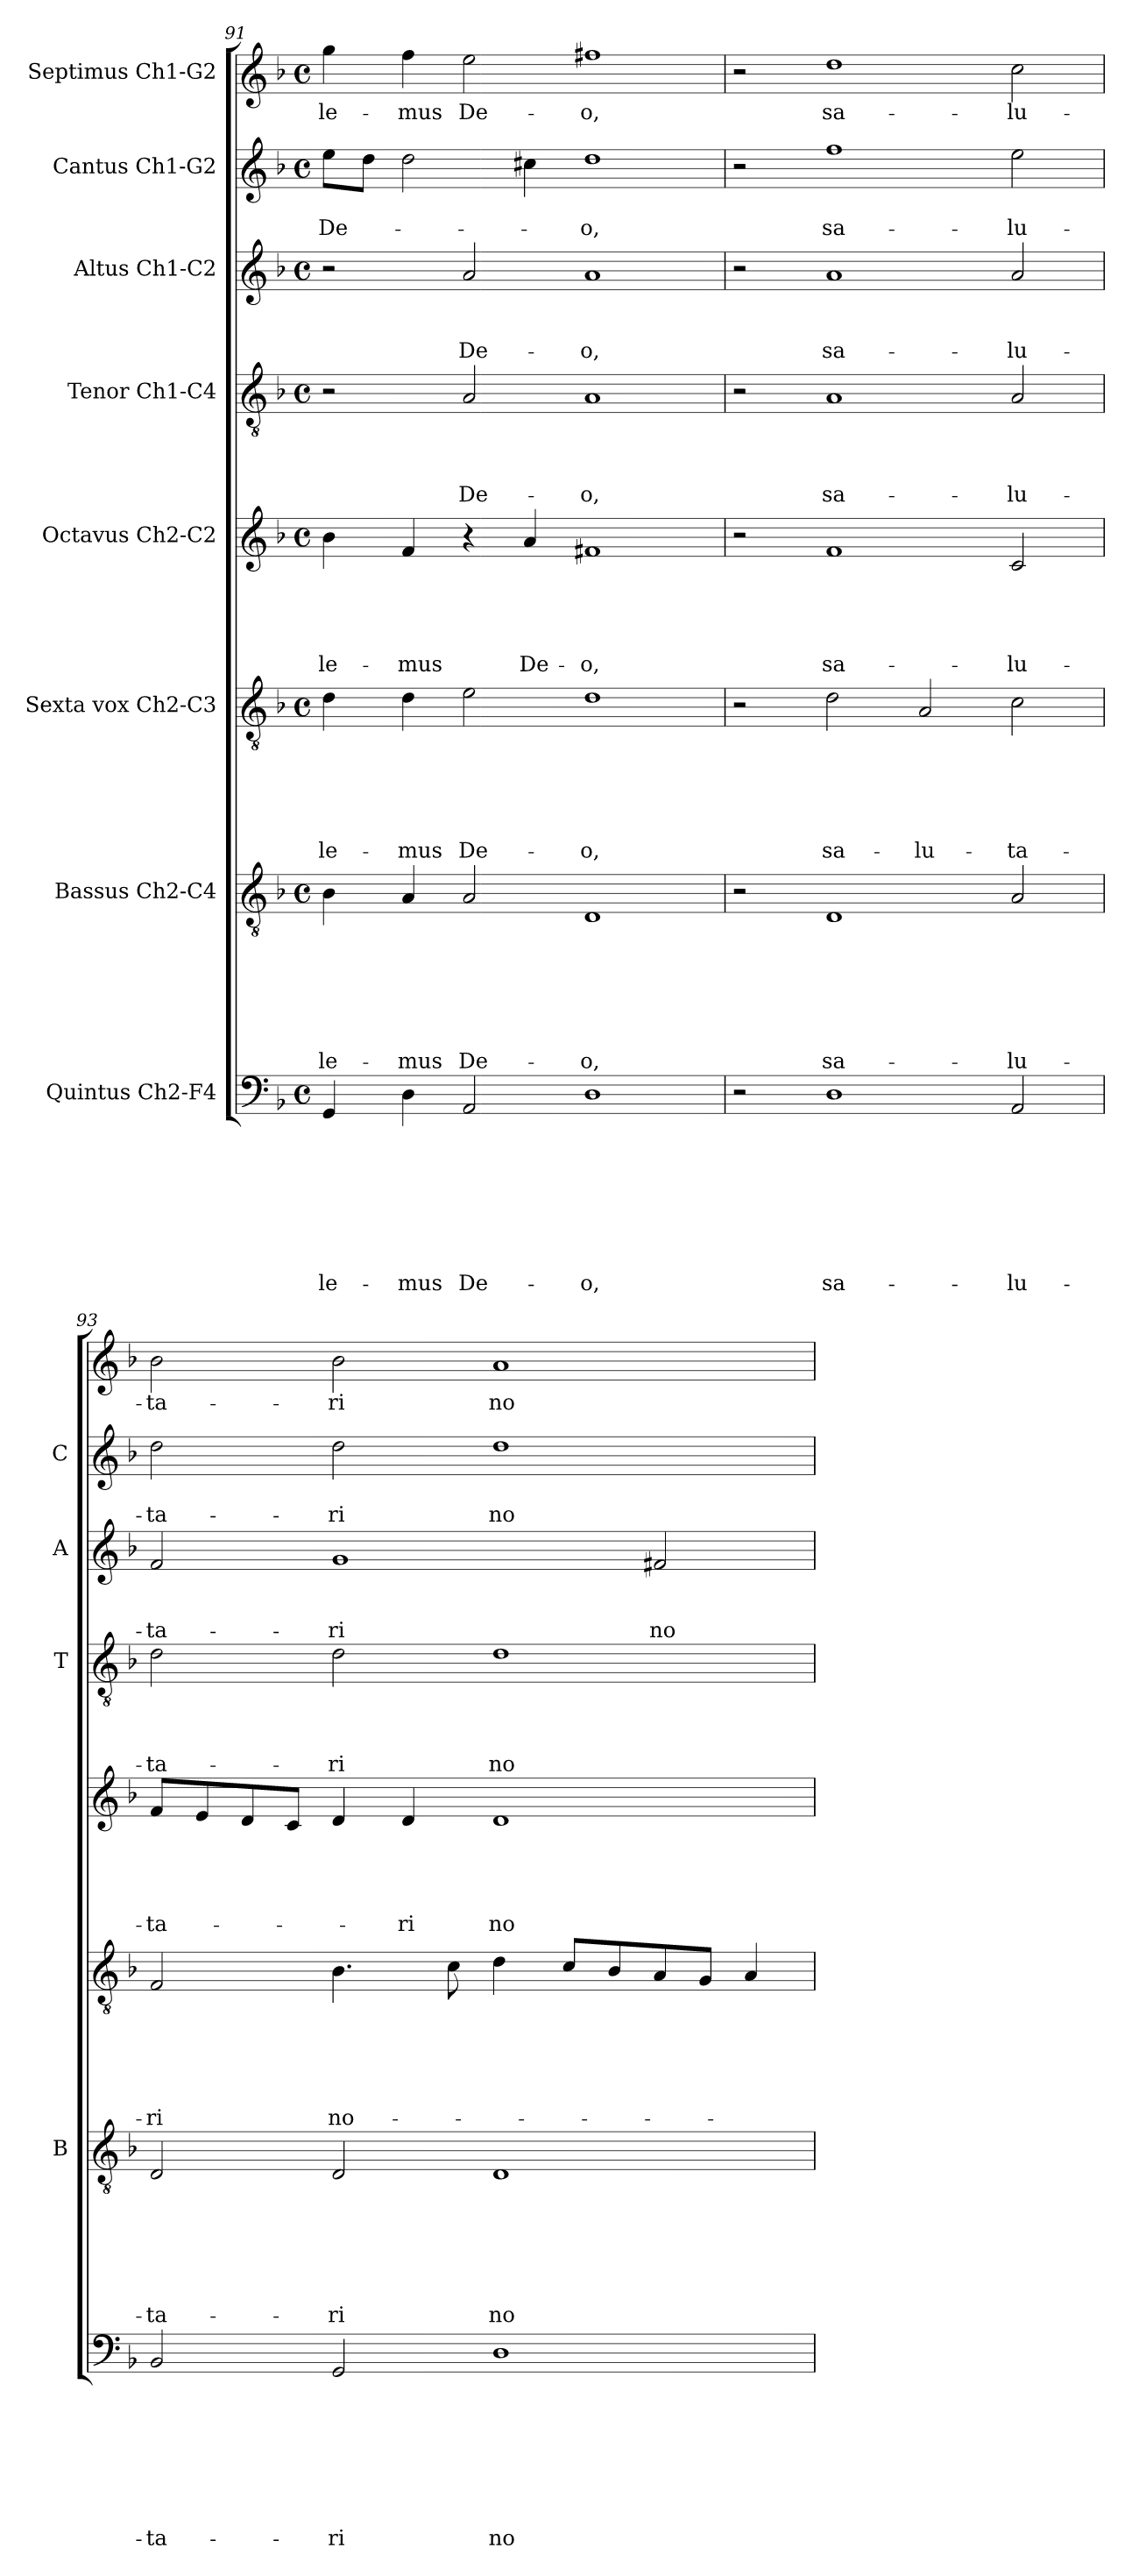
**kern	**text	**text	**text	**text	**text	**text	**text	**text	**kern	**text	**text	**text	**text	**text	**text	**text	**kern	**text	**text	**text	**text	**text	**text	**kern	**text	**text	**text	**text	**text	**kern	**text	**text	**text	**text	**kern	**text	**text	**text	**kern	**text	**text	**kern	**text
*part8	*part8	*part8	*part8	*part8	*part8	*part8	*part8	*part8	*part7	*part7	*part7	*part7	*part7	*part7	*part7	*part7	*part6	*part6	*part6	*part6	*part6	*part6	*part6	*part5	*part5	*part5	*part5	*part5	*part5	*part4	*part4	*part4	*part4	*part4	*part3	*part3	*part3	*part3	*part2	*part2	*part2	*part1	*part1
*staff8	*staff8	*staff8	*staff8	*staff8	*staff8	*staff8	*staff8	*staff8	*staff7	*staff7	*staff7	*staff7	*staff7	*staff7	*staff7	*staff7	*staff6	*staff6	*staff6	*staff6	*staff6	*staff6	*staff6	*staff5	*staff5	*staff5	*staff5	*staff5	*staff5	*staff4	*staff4	*staff4	*staff4	*staff4	*staff3	*staff3	*staff3	*staff3	*staff2	*staff2	*staff2	*staff1	*staff1
*I"Quintus Ch2-F4	*	*	*	*	*	*	*	*	*I"Bassus Ch2-C4	*	*	*	*	*	*	*	*I"Sexta vox  Ch2-C3	*	*	*	*	*	*	*I"Octavus Ch2-C2	*	*	*	*	*	*I"Tenor Ch1-C4	*	*	*	*	*I"Altus Ch1-C2	*	*	*	*I"Cantus Ch1-G2	*	*	*I"Septimus Ch1-G2	*
*	*	*	*	*	*	*	*	*	*I'B	*	*	*	*	*	*	*	*	*	*	*	*	*	*	*	*	*	*	*	*	*I'T	*	*	*	*	*I'A	*	*	*	*I'C	*	*	*	*
*clefF4	*	*	*	*	*	*	*	*	*clefGv2	*	*	*	*	*	*	*	*clefGv2	*	*	*	*	*	*	*clefG2	*	*	*	*	*	*clefGv2	*	*	*	*	*clefG2	*	*	*	*clefG2	*	*	*clefG2	*
*k[b-]	*	*	*	*	*	*	*	*	*k[b-]	*	*	*	*	*	*	*	*k[b-]	*	*	*	*	*	*	*k[b-]	*	*	*	*	*	*k[b-]	*	*	*	*	*k[b-]	*	*	*	*k[b-]	*	*	*k[b-]	*
*F:	*	*	*	*	*	*	*	*	*F:	*	*	*	*	*	*	*	*F:	*	*	*	*	*	*	*F:	*	*	*	*	*	*F:	*	*	*	*	*F:	*	*	*	*F:	*	*	*F:	*
*M4/4	*	*	*	*	*	*	*	*	*M4/4	*	*	*	*	*	*	*	*M4/4	*	*	*	*	*	*	*M4/4	*	*	*	*	*	*M4/4	*	*	*	*	*M4/4	*	*	*	*M4/4	*	*	*M4/4	*
*met(c)	*	*	*	*	*	*	*	*	*met(c)	*	*	*	*	*	*	*	*met(c)	*	*	*	*	*	*	*met(c)	*	*	*	*	*	*met(c)	*	*	*	*	*met(c)	*	*	*	*met(c)	*	*	*met(c)	*
=91	=91	=91	=91	=91	=91	=91	=91	=91	=91	=91	=91	=91	=91	=91	=91	=91	=91	=91	=91	=91	=91	=91	=91	=91	=91	=91	=91	=91	=91	=91	=91	=91	=91	=91	=91	=91	=91	=91	=91	=91	=91	=91	=91
!	!	!	!	!	!	!	!	!LO:LY:b	!	!	!	!	!	!	!	!LO:LY:b	!	!	!	!	!	!	!LO:LY:b	!	!	!	!	!	!LO:LY:b	!	!	!	!	!	!	!	!	!	!	!	!LO:LY:b	!	!LO:LY:b
4GG/	.	.	.	.	.	.	.	-le-	4B-\	.	.	.	.	.	.	-le-	4d\	.	.	.	.	.	-le-	4b-\	.	.	.	.	-le-	2r	.	.	.	.	2r	.	.	.	8ee\L	.	De-	4gg\	-le-
.	.	.	.	.	.	.	.	.	.	.	.	.	.	.	.	.	.	.	.	.	.	.	.	.	.	.	.	.	.	.	.	.	.	.	.	.	.	.	8dd\J	.	.	.	.
!	!	!	!	!	!	!	!	!LO:LY:b	!	!	!	!	!	!	!	!LO:LY:b	!	!	!	!	!	!	!LO:LY:b	!	!	!	!	!	!LO:LY:b	!	!	!	!	!	!	!	!	!	!	!	!	!	!LO:LY:b
4D\	.	.	.	.	.	.	.	-mus	4A/	.	.	.	.	.	.	-mus	4d\	.	.	.	.	.	-mus	4f/	.	.	.	.	-mus	.	.	.	.	.	.	.	.	.	2dd\	.	.	4ff\	-mus
!	!	!	!	!	!	!	!	!LO:LY:b	!	!	!	!	!	!	!	!LO:LY:b	!	!	!	!	!	!	!LO:LY:b	!	!	!	!	!	!	!	!	!	!	!LO:LY:b	!	!	!	!LO:LY:b	!	!	!	!	!LO:LY:b
2AA/	.	.	.	.	.	.	.	De-	2A/	.	.	.	.	.	.	De-	2e\	.	.	.	.	.	De-	4r	.	.	.	.	.	2A/	.	.	.	De-	2a/	.	.	De-	.	.	.	2ee\	De-
!	!	!	!	!	!	!	!	!	!	!	!	!	!	!	!	!	!	!	!	!	!	!	!	!	!	!	!	!	!LO:LY:b	!	!	!	!	!	!	!	!	!	!	!	!	!	!
.	.	.	.	.	.	.	.	.	.	.	.	.	.	.	.	.	.	.	.	.	.	.	.	4a/	.	.	.	.	De-	.	.	.	.	.	.	.	.	.	4cc#X\	.	.	.	.
!	!	!	!	!	!	!	!	!LO:LY:b	!	!	!	!	!	!	!	!LO:LY:b	!	!	!	!	!	!	!LO:LY:b	!	!	!	!	!	!LO:LY:b	!	!	!	!	!LO:LY:b	!	!	!	!LO:LY:b	!	!	!LO:LY:b	!	!LO:LY:b
1D	.	.	.	.	.	.	.	-o,	1D	.	.	.	.	.	.	-o,	1d	.	.	.	.	.	-o,	1f#X	.	.	.	.	-o,	1A	.	.	.	-o,	1a	.	.	-o,	1dd	.	-o,	1ff#X	-o,
=92	=92	=92	=92	=92	=92	=92	=92	=92	=92	=92	=92	=92	=92	=92	=92	=92	=92	=92	=92	=92	=92	=92	=92	=92	=92	=92	=92	=92	=92	=92	=92	=92	=92	=92	=92	=92	=92	=92	=92	=92	=92	=92	=92
2r	.	.	.	.	.	.	.	.	2r	.	.	.	.	.	.	.	2r	.	.	.	.	.	.	2r	.	.	.	.	.	2r	.	.	.	.	2r	.	.	.	2r	.	.	2r	.
!	!	!	!	!	!	!	!	!LO:LY:b	!	!	!	!	!	!	!	!LO:LY:b	!	!	!	!	!	!	!LO:LY:b	!	!	!	!	!	!LO:LY:b	!	!	!	!	!LO:LY:b	!	!	!	!LO:LY:b	!	!	!LO:LY:b	!	!LO:LY:b
1D	.	.	.	.	.	.	.	sa-	1D	.	.	.	.	.	.	sa-	2d\	.	.	.	.	.	sa-	1f	.	.	.	.	sa-	1A	.	.	.	sa-	1a	.	.	sa-	1ff	.	sa-	1dd	sa-
!	!	!	!	!	!	!	!	!	!	!	!	!	!	!	!	!	!	!	!	!	!	!	!LO:LY:b	!	!	!	!	!	!	!	!	!	!	!	!	!	!	!	!	!	!	!	!
.	.	.	.	.	.	.	.	.	.	.	.	.	.	.	.	.	2A/	.	.	.	.	.	-lu-	.	.	.	.	.	.	.	.	.	.	.	.	.	.	.	.	.	.	.	.
!	!	!	!	!	!	!	!	!LO:LY:b	!	!	!	!	!	!	!	!LO:LY:b	!	!	!	!	!	!	!LO:LY:b	!	!	!	!	!	!LO:LY:b	!	!	!	!	!LO:LY:b	!	!	!	!LO:LY:b	!	!	!LO:LY:b	!	!LO:LY:b
2AA/	.	.	.	.	.	.	.	-lu-	2A/	.	.	.	.	.	.	-lu-	2c\	.	.	.	.	.	-ta-	2c/	.	.	.	.	-lu-	2A/	.	.	.	-lu-	2a/	.	.	-lu-	2ee\	.	-lu-	2cc\	-lu-
!!LO:PB:g=z
=93	=93	=93	=93	=93	=93	=93	=93	=93	=93	=93	=93	=93	=93	=93	=93	=93	=93	=93	=93	=93	=93	=93	=93	=93	=93	=93	=93	=93	=93	=93	=93	=93	=93	=93	=93	=93	=93	=93	=93	=93	=93	=93	=93
!	!	!	!	!	!	!	!	!LO:LY:b	!	!	!	!	!	!	!	!LO:LY:b	!	!	!	!	!	!	!LO:LY:b	!	!	!	!	!	!LO:LY:b	!	!	!	!	!LO:LY:b	!	!	!	!LO:LY:b	!	!	!LO:LY:b	!	!LO:LY:b
2BB-/	.	.	.	.	.	.	.	-ta-	2D/	.	.	.	.	.	.	-ta-	2F/	.	.	.	.	.	-ri	8f/L	.	.	.	.	-ta-	2d\	.	.	.	-ta-	2f/	.	.	-ta-	2dd\	.	-ta-	2b-\	-ta-
.	.	.	.	.	.	.	.	.	.	.	.	.	.	.	.	.	.	.	.	.	.	.	.	8e/	.	.	.	.	.	.	.	.	.	.	.	.	.	.	.	.	.	.	.
.	.	.	.	.	.	.	.	.	.	.	.	.	.	.	.	.	.	.	.	.	.	.	.	8d/	.	.	.	.	.	.	.	.	.	.	.	.	.	.	.	.	.	.	.
.	.	.	.	.	.	.	.	.	.	.	.	.	.	.	.	.	.	.	.	.	.	.	.	8c/J	.	.	.	.	.	.	.	.	.	.	.	.	.	.	.	.	.	.	.
!	!	!	!	!	!	!	!	!LO:LY:b	!	!	!	!	!	!	!	!LO:LY:b	!	!	!	!	!	!	!LO:LY:b	!	!	!	!	!	!	!	!	!	!	!LO:LY:b	!	!	!	!LO:LY:b	!	!	!LO:LY:b	!	!LO:LY:b
2GG/	.	.	.	.	.	.	.	-ri	2D/	.	.	.	.	.	.	-ri	4.B-\	.	.	.	.	.	no-	4d/	.	.	.	.	.	2d\	.	.	.	-ri	1g	.	.	-ri	2dd\	.	-ri	2b-\	-ri
!	!	!	!	!	!	!	!	!	!	!	!	!	!	!	!	!	!	!	!	!	!	!	!	!	!	!	!	!	!LO:LY:b	!	!	!	!	!	!	!	!	!	!	!	!	!	!
.	.	.	.	.	.	.	.	.	.	.	.	.	.	.	.	.	.	.	.	.	.	.	.	4d/	.	.	.	.	-ri	.	.	.	.	.	.	.	.	.	.	.	.	.	.
.	.	.	.	.	.	.	.	.	.	.	.	.	.	.	.	.	8c\	.	.	.	.	.	.	.	.	.	.	.	.	.	.	.	.	.	.	.	.	.	.	.	.	.	.
!	!	!	!	!	!	!	!	!LO:LY:b	!	!	!	!	!	!	!	!LO:LY:b	!	!	!	!	!	!	!	!	!	!	!	!	!LO:LY:b	!	!	!	!	!LO:LY:b	!	!	!	!	!	!	!LO:LY:b	!	!LO:LY:b
1D	.	.	.	.	.	.	.	no-	1D	.	.	.	.	.	.	no-	4d\	.	.	.	.	.	.	1d	.	.	.	.	no-	1d	.	.	.	no-	.	.	.	.	1dd	.	no-	1a	no-
.	.	.	.	.	.	.	.	.	.	.	.	.	.	.	.	.	8c/L	.	.	.	.	.	.	.	.	.	.	.	.	.	.	.	.	.	.	.	.	.	.	.	.	.	.
.	.	.	.	.	.	.	.	.	.	.	.	.	.	.	.	.	8B-/	.	.	.	.	.	.	.	.	.	.	.	.	.	.	.	.	.	.	.	.	.	.	.	.	.	.
!	!	!	!	!	!	!	!	!	!	!	!	!	!	!	!	!	!	!	!	!	!	!	!	!	!	!	!	!	!	!	!	!	!	!	!	!	!	!LO:LY:b	!	!	!	!	!
.	.	.	.	.	.	.	.	.	.	.	.	.	.	.	.	.	8A/	.	.	.	.	.	.	.	.	.	.	.	.	.	.	.	.	.	2f#/	.	.	no-	.	.	.	.	.
.	.	.	.	.	.	.	.	.	.	.	.	.	.	.	.	.	8G/J	.	.	.	.	.	.	.	.	.	.	.	.	.	.	.	.	.	.	.	.	.	.	.	.	.	.
.	.	.	.	.	.	.	.	.	.	.	.	.	.	.	.	.	4A/	.	.	.	.	.	.	.	.	.	.	.	.	.	.	.	.	.	.	.	.	.	.	.	.	.	.
=	=	=	=	=	=	=	=	=	=	=	=	=	=	=	=	=	=	=	=	=	=	=	=	=	=	=	=	=	=	=	=	=	=	=	=	=	=	=	=	=	=	=	=
*-	*-	*-	*-	*-	*-	*-	*-	*-	*-	*-	*-	*-	*-	*-	*-	*-	*-	*-	*-	*-	*-	*-	*-	*-	*-	*-	*-	*-	*-	*-	*-	*-	*-	*-	*-	*-	*-	*-	*-	*-	*-	*-	*-
